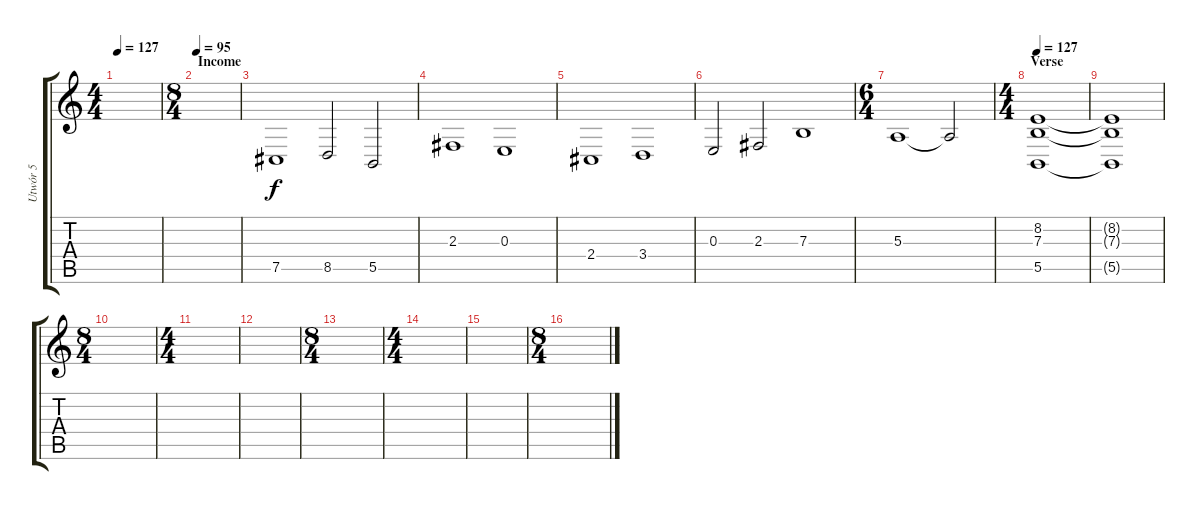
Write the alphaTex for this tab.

\track ("Utwór 5" "Utwór 5") {instrument stringensemble2}
\staff {score tabs}
\tuning (Db4 Ab3 E3 B2 Gb2 B1) {hide}
\ts (4 4)
\tempo 127
\clef g2
\ks c
|
\ts (8 4)
\section ("" "Income")
\tempo 95
|
7.5.1 8.5.2 5.5.2 |
2.3.1 0.3.1 |
2.4.1 3.4.1 |
0.3.2 2.3.2 7.3.1 |
\ts (6 4)
5.3.1 5.3{t}.2 |
\ts (4 4)
\section ("" "Verse")
\tempo 127
(8.2 7.3 5.5).1{volume 0} |
(8.2{t} 7.3{t} 5.5{t}).1 |
\ts (8 4)
|
\ts (4 4)
|
|
\ts (8 4)
|
\ts (4 4)
|
|
\ts (8 4)
